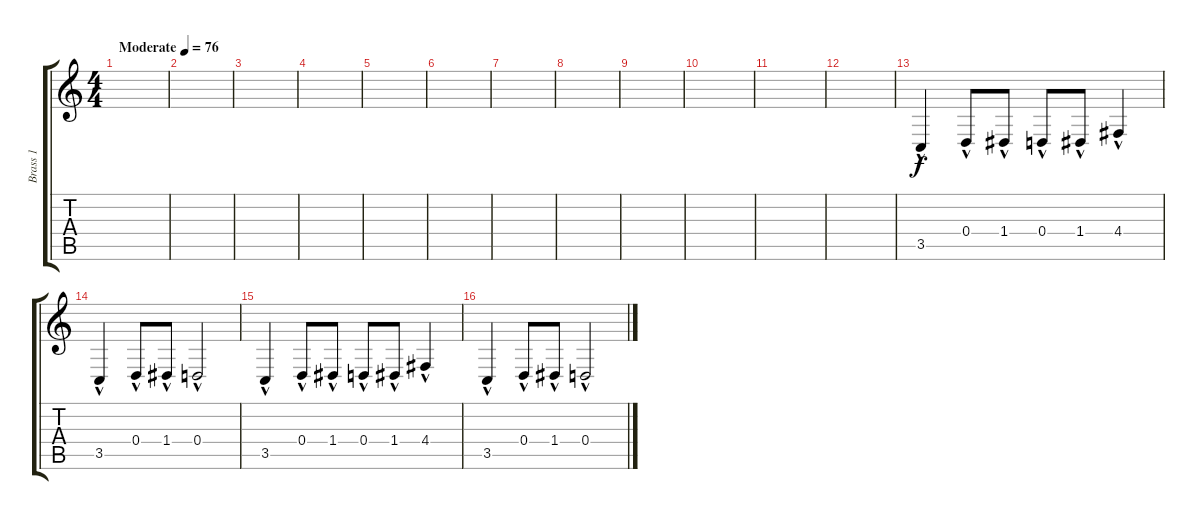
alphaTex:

\track ("Brass 1" "Brass 1") {instrument frenchhorn}
\staff {score tabs}
\tuning (E4 B3 G3 D3 A2 E2) {hide}
\ts (4 4)
\tempo (76 "Moderate")
\clef g2
\ks c
|
|
|
|
|
|
|
|
|
|
|
|
3.5{hac}.4 0.4{hac}.8 1.4{hac}.8 0.4{hac}.8 1.4{hac}.8 4.4{hac}.4 |
3.5{hac}.4 0.4{hac}.8 1.4{hac}.8 0.4{hac}.2 |
3.5{hac}.4 0.4{hac}.8 1.4{hac}.8 0.4{hac}.8 1.4{hac}.8 4.4{hac}.4 |
3.5{hac}.4 0.4{hac}.8 1.4{hac}.8 0.4{hac}.2
